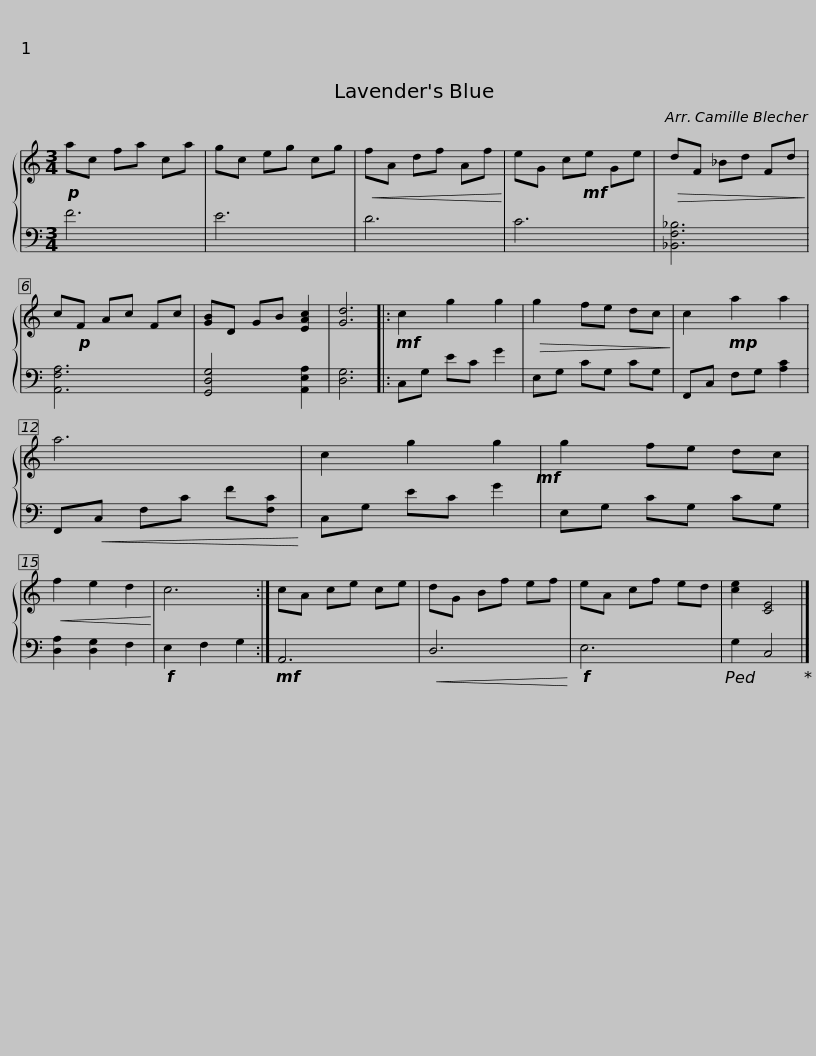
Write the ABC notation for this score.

X:1
%%score { 1 | 2 }
L:1/8
M:3/4
I:linebreak $
K:C
V:1 treble
V:2 bass
V:1
!p! ac fa ca | gc eg cg |!<(! fA df Af!<)! | eG c!mf!e Ge |!>(! dF _Bd Fd!>)! | %5
 c!p!F Ac Fc | [GB]D GB [EAc]2 | [Gd]6 |:$!mf! c2 g2 g2 |!>(! g2 fe dc!>)! | %10
 c2!mp! a2 a2 | a6 | c2 g2 g2!mf! | g2 fe dc |!<(! f2 e2 d2!<)! | %15
 c6 :|$ cA ce ce | dG Bf ef | eA cf ed | [ce]2 [CE]4 |] %20
V:2
 F6 | E6 | D6 | C6 | [_B,,F,_B,]6 | %5
 [A,,F,A,]6 | [G,,D,G,]4 [A,,E,A,]2 | [D,G,]6 |:$ C,G, EC G2 | E,G, CG, CG, | %10
 F,,C, F,G, [A,C]2 | F,,!<(!C, F,C F[F,C]!<)! | C,G, EC G2 | E,G, CG, CG, | [D,A,]2 [D,G,]2 F,2 | %15
!f! E,2 F,2 G,2 :|$!mf! A,,6 |!<(! D,6!<)! |!f! E,6 |!ped! G,2 C,4!ped-up! |] %20
